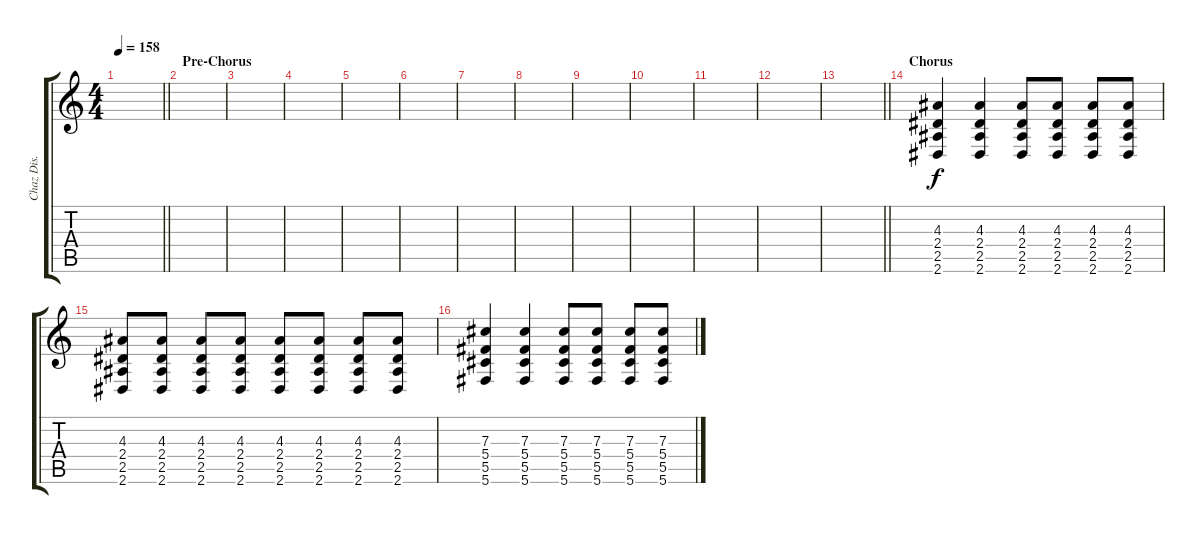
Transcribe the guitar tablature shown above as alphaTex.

\track ("Chaz Dis." "Chaz Dis.") {instrument distortionguitar}
\staff {score tabs}
\tuning (Eb4 Bb3 Gb3 Db3 Ab2 Db2) {hide}
\ts (4 4)
\tempo 158
\clef g2
\barLineRight lightlight
\ks c
|
\section ("" "Pre-Chorus")
|
|
|
|
|
|
|
|
|
|
|
\barLineRight lightlight
|
\section ("" "Chorus")
(4.3 2.4 2.5 2.6).4 (4.3 2.4 2.5 2.6).4 (4.3 2.4 2.5 2.6).8 (4.3 2.4 2.5 2.6).8 (4.3 2.4 2.5 2.6).8 (4.3 2.4 2.5 2.6).8 |
(4.3 2.4 2.5 2.6).8 (4.3 2.4 2.5 2.6).8 (4.3 2.4 2.5 2.6).8 (4.3 2.4 2.5 2.6).8 (4.3 2.4 2.5 2.6).8 (4.3 2.4 2.5 2.6).8 (4.3 2.4 2.5 2.6).8 (4.3 2.4 2.5 2.6).8 |
(7.3 5.4 5.5 5.6).4 (7.3 5.4 5.5 5.6).4 (7.3 5.4 5.5 5.6).8 (7.3 5.4 5.5 5.6).8 (7.3 5.4 5.5 5.6).8 (7.3 5.4 5.5 5.6).8
